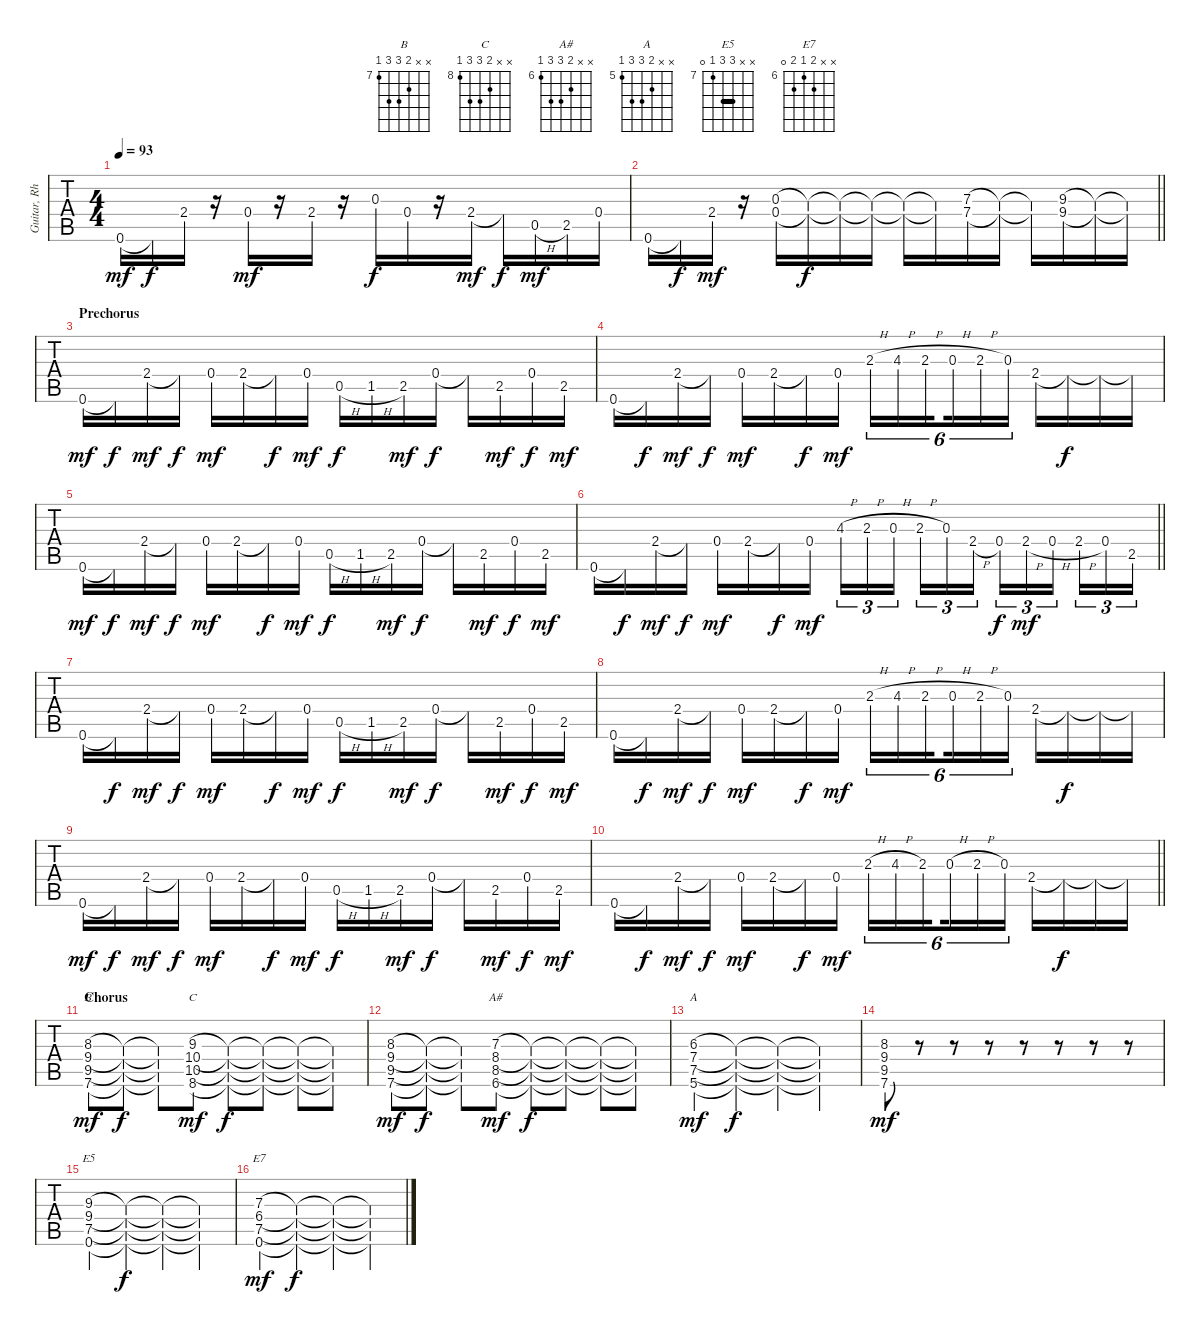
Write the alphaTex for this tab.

\track ("Guitar, Rhythm" "Guitar, Rh") {instrument distortionguitar}
\staff {tabs}
\tuning (E4 B3 G3 D3 A2 E2) {hide}
\chord ("B" x x 8 9 9 7) {firstfret 7}
\chord ("C" x x 9 10 10 8) {firstfret 8}
\chord ("A#" x x 7 8 8 6) {firstfret 6}
\chord ("A" x x 6 7 7 5) {firstfret 5}
\chord ("E5" x x 9 9 7 0) {firstfret 7 barre 9}
\chord ("E7" x x 7 6 7 0) {firstfret 6}
\ts (4 4)
\tempo 93
\clef g2
\ks c
0.6.16{dy mf} 0.6{t}.16{dy f} 2.4.16 r.16 0.4{ac}.16{dy mf} r.16 2.4.16 r.16 0.3.16{dy f} 0.4.16 r.16 2.4.16{dy mf} 2.4{t}.16{dy f} 0.5{h}.16{dy mf} 2.5.16 0.4.16 |
\barLineRight lightlight
0.6.16 0.6{t}.16{dy f} 2.4.16{dy mf} r.16 (0.3 0.4).16 (0.3{t} 0.4{t}).16{dy f} (0.3{t} 0.4{t}).16 (0.3{t} 0.4{t}).16 (0.3{t} 0.4{t}).16 (0.3{t} 0.4{t}).16 (7.3 7.4).16 (7.3{t} 7.4{t}).16 (7.3{t} 7.4{t}).16 (9.3 9.4).16 (9.3{t} 9.4{t}).16 (9.3{t} 9.4{t}).16 |
\section ("" "Prechorus")
0.6.16{dy mf} 0.6{t}.16{dy f} 2.4.16{dy mf} 2.4{t}.16{dy f} 0.4.16{dy mf} 2.4.16 2.4{t}.16{dy f} 0.4.16{dy mf} 0.5{h}.16{dy f} 1.5{h}.16 2.5.16{dy mf} 0.4.16{dy f} 0.4{t}.16 2.5.16{dy mf} 0.4.16{dy f} 2.5.16{dy mf} |
0.6.16 0.6{t}.16{dy f} 2.4.16{dy mf} 2.4{t}.16{dy f} 0.4.16{dy mf} 2.4.16 2.4{t}.16{dy f} 0.4.16{dy mf} 2.3{h}.16{tu (6 4)} 4.3{h}.16{tu (6 4)} 2.3{h}.16{tu (6 4) beam splitsecondary} 0.3{h}.16{tu (6 4)} 2.3{h}.16{tu (6 4)} 0.3.16{tu (6 4)} 2.4.16 2.4{t}.16{dy f} 2.4{t}.16 2.4{t}.16 |
0.6.16{dy mf} 0.6{t}.16{dy f} 2.4.16{dy mf} 2.4{t}.16{dy f} 0.4.16{dy mf} 2.4.16 2.4{t}.16{dy f} 0.4.16{dy mf} 0.5{h}.16{dy f} 1.5{h}.16 2.5.16{dy mf} 0.4.16{dy f} 0.4{t}.16 2.5.16{dy mf} 0.4.16{dy f} 2.5.16{dy mf} |
\barLineRight lightlight
0.6.16 0.6{t}.16{dy f} 2.4.16{dy mf} 2.4{t}.16{dy f} 0.4.16{dy mf} 2.4.16 2.4{t}.16{dy f} 0.4.16{dy mf} 4.3{h}.16{tu (3 2)} 2.3{h}.16{tu (3 2)} 0.3{h}.16{tu (3 2) beam splitsecondary} 2.3{h}.16{tu (3 2)} 0.3.16{tu (3 2)} 2.4{h}.16{tu (3 2)} 0.4.16{tu (3 2) dy f} 2.4{h}.16{tu (3 2) dy mf} 0.4{h}.16{tu (3 2) beam splitsecondary} 2.4{h}.16{tu (3 2)} 0.4.16{tu (3 2)} 2.5.16{tu (3 2)} |
0.6.16 0.6{t}.16{dy f} 2.4.16{dy mf} 2.4{t}.16{dy f} 0.4.16{dy mf} 2.4.16 2.4{t}.16{dy f} 0.4.16{dy mf} 0.5{h}.16{dy f} 1.5{h}.16 2.5.16{dy mf} 0.4.16{dy f} 0.4{t}.16 2.5.16{dy mf} 0.4.16{dy f} 2.5.16{dy mf} |
0.6.16 0.6{t}.16{dy f} 2.4.16{dy mf} 2.4{t}.16{dy f} 0.4.16{dy mf} 2.4.16 2.4{t}.16{dy f} 0.4.16{dy mf} 2.3{h}.16{tu (6 4)} 4.3{h}.16{tu (6 4)} 2.3{h}.16{tu (6 4) beam splitsecondary} 0.3{h}.16{tu (6 4)} 2.3{h}.16{tu (6 4)} 0.3.16{tu (6 4)} 2.4.16 2.4{t}.16{dy f} 2.4{t}.16 2.4{t}.16 |
0.6.16{dy mf} 0.6{t}.16{dy f} 2.4.16{dy mf} 2.4{t}.16{dy f} 0.4.16{dy mf} 2.4.16 2.4{t}.16{dy f} 0.4.16{dy mf} 0.5{h}.16{dy f} 1.5{h}.16 2.5.16{dy mf} 0.4.16{dy f} 0.4{t}.16 2.5.16{dy mf} 0.4.16{dy f} 2.5.16{dy mf} |
\barLineRight lightlight
0.6.16 0.6{t}.16{dy f} 2.4.16{dy mf} 2.4{t}.16{dy f} 0.4.16{dy mf} 2.4.16 2.4{t}.16{dy f} 0.4.16{dy mf} 2.3{h}.16{tu (6 4)} 4.3{h}.16{tu (6 4)} 2.3.16{tu (6 4) beam splitsecondary} 0.3{h}.16{tu (6 4)} 2.3{h}.16{tu (6 4)} 0.3.16{tu (6 4)} 2.4.16 2.4{t}.16{dy f} 2.4{t}.16 2.4{t}.16 |
\section ("" "Chorus")
(8.3 9.4 9.5 7.6).8{ch "B" dy mf} (8.3{t} 9.4{t} 9.5{t} 7.6{t}).8{dy f} (8.3{t} 9.4{t} 9.5{t} 7.6{t}).8 (9.3 10.4 10.5 8.6).8{ch "C" dy mf} (9.3{t} 10.4{t} 10.5{t} 8.6{t}).8{dy f} (9.3{t} 10.4{t} 10.5{t} 8.6{t}).8 (9.3{t} 10.4{t} 10.5{t} 8.6{t}).8 (9.3{t} 10.4{t} 10.5{t} 8.6{t}).8 |
(8.3 9.4 9.5 7.6).8{dy mf} (8.3{t} 9.4{t} 9.5{t} 7.6{t}).8{dy f} (8.3{t} 9.4{t} 9.5{t} 7.6{t}).8 (7.3 8.4 8.5 6.6).8{ch "A#" dy mf} (7.3{t} 8.4{t} 8.5{t} 6.6{t}).8{dy f} (7.3{t} 8.4{t} 8.5{t} 6.6{t}).8 (7.3{t} 8.4{t} 8.5{t} 6.6{t}).8 (7.3{t} 8.4{t} 8.5{t} 6.6{t}).8 |
(6.3 7.4 7.5 5.6).4{ch "A" dy mf} (6.3{t} 7.4{t} 7.5{t} 5.6{t}).4{dy f} (6.3{t} 7.4{t} 7.5{t} 5.6{t}).4 (6.3{t} 7.4{t} 7.5{t} 5.6{t}).4 |
\ks e
(8.3 9.4 9.5 7.6).8{dy mf} r.8 r.8 r.8 r.8 r.8 r.8 r.8 |
(9.3 9.4 7.5 0.6).4{ch "E5"} (9.3{t} 9.4{t} 7.5{t} 0.6{t}).4{dy f} (9.3{t} 9.4{t} 7.5{t} 0.6{t}).4 (9.3{t} 9.4{t} 7.5{t} 0.6{t}).4 |
(7.3 6.4 7.5 0.6).4{ch "E7" dy mf} (7.3{t} 6.4{t} 7.5{t} 0.6{t}).4{dy f} (7.3{t} 6.4{t} 7.5{t} 0.6{t}).4 (7.3{t} 6.4{t} 7.5{t} 0.6{t}).4
